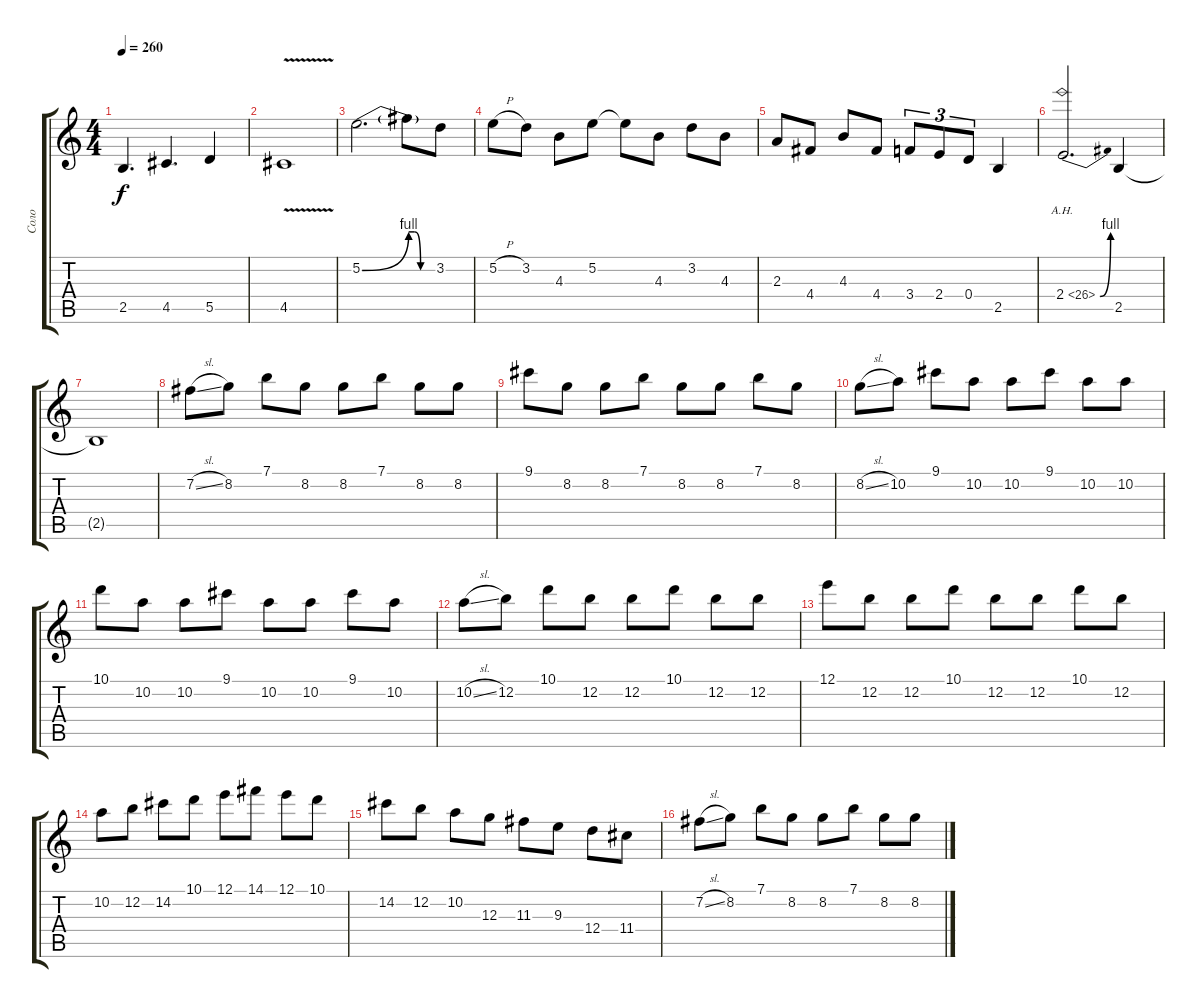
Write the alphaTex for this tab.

\track ("Соло" "Соло") {instrument distortionguitar}
\staff {score tabs}
\tuning (E4 B3 G3 D3 A2 E2) {hide}
\ts (4 4)
\tempo 260
\clef g2
\ks c
2.5{t}.4{d dy f} 4.5.4{d} 5.5.4 |
4.5{v}.1 |
5.2{be (bend 0 0 60 4)}.2{d} 5.2{be (custom 0 4 15 4 30 0 60 0) t}.8 3.2.8 |
5.2{h}.8 3.2.8 4.3.8 5.2.8 5.2{t}.8 4.3.8 3.2.8 4.3.8 |
2.3.8 4.4.8 4.3.8 4.4.8 3.4.8{tu (3 2)} 2.4.8{tu (3 2)} 0.4.8{tu (3 2)} 2.5.4 |
2.4{be (bend 0 0 60 4) ah 24}.2{d} 2.5.4 |
2.5{t}.1 |
7.2{sl}.8 8.2.8 7.1.8 8.2.8 8.2.8 7.1.8 8.2.8 8.2.8 |
9.1.8 8.2.8 8.2.8 7.1.8 8.2.8 8.2.8 7.1.8 8.2.8 |
8.2{sl}.8 10.2.8 9.1.8 10.2.8 10.2.8 9.1.8 10.2.8 10.2.8 |
10.1.8 10.2.8 10.2.8 9.1.8 10.2.8 10.2.8 9.1.8 10.2.8 |
10.2{sl}.8 12.2.8 10.1.8 12.2.8 12.2.8 10.1.8 12.2.8 12.2.8 |
12.1.8 12.2.8 12.2.8 10.1.8 12.2.8 12.2.8 10.1.8 12.2.8 |
10.2.8 12.2.8 14.2.8 10.1.8 12.1.8 14.1.8 12.1.8 10.1.8 |
14.2.8 12.2.8 10.2.8 12.3.8 11.3.8 9.3.8 12.4.8 11.4.8 |
7.2{sl}.8 8.2.8 7.1.8 8.2.8 8.2.8 7.1.8 8.2.8 8.2.8
